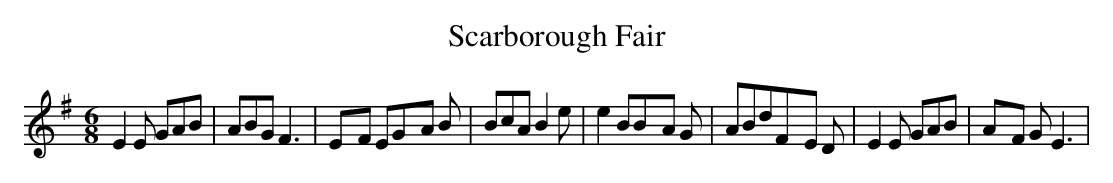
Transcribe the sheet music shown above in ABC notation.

X:1
T:Scarborough Fair
M:6/8
L:1/8
K:G
 E2 E GAB| ABG F3|E-F EG-A B| BcA B2 e| e2 BB-A G| ABdF-E D| E2 E GAB|\
A-F G E3|
